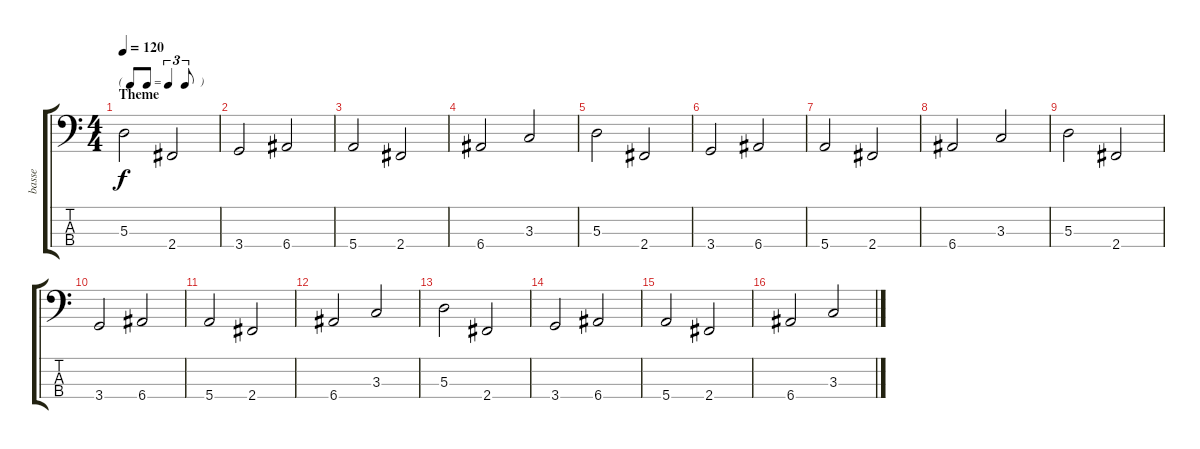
\track ("basse" "basse") {instrument electricbassfinger}
\staff {score tabs}
\tuning (G2 D2 A1 E1) {hide}
\ts (4 4)
\tf triplet8th
\section ("" "Theme")
\tempo 120
\clef f4
\ks c
5.3.2{dy f instrument electricbassfinger} 2.4.2 |
3.4.2 6.4.2 |
5.4.2 2.4.2 |
6.4.2 3.3.2 |
5.3.2 2.4.2 |
3.4.2 6.4.2 |
5.4.2 2.4.2 |
6.4.2 3.3.2 |
5.3.2 2.4.2 |
3.4.2 6.4.2 |
5.4.2 2.4.2 |
6.4.2 3.3.2 |
5.3.2 2.4.2 |
3.4.2 6.4.2 |
5.4.2 2.4.2 |
6.4.2 3.3.2
